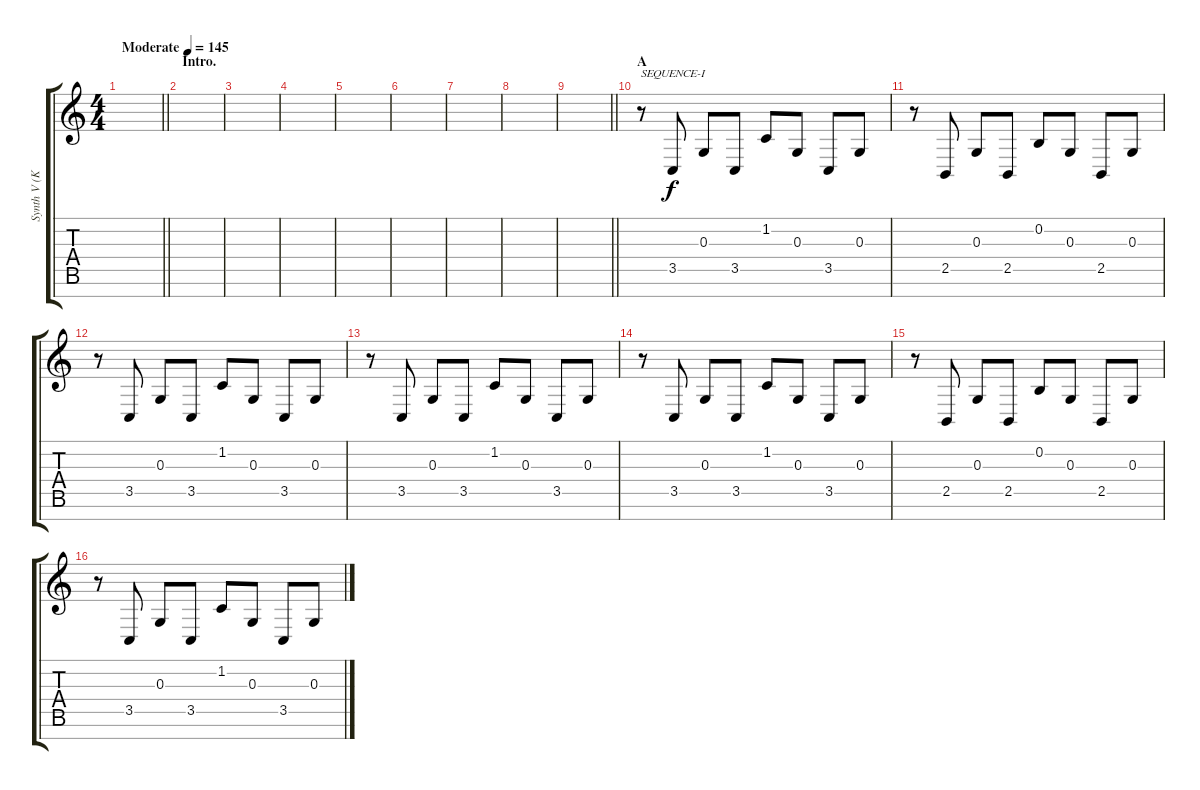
\track ("Synth V (Kotobuki Tsumugi)" "Synth V (K") {instrument lead1square}
\staff {score tabs}
\tuning (E4 B3 G3 D3 A2 E2 B1) {hide}
\ts (4 4)
\tempo (145 "Moderate")
\clef g2
\barLineRight lightlight
\ks c
|
\section ("" "Intro.")
|
|
|
|
|
|
|
\barLineRight lightlight
|
\section ("" "A")
r.8{txt "SEQUENCE-I"} 3.5.8 0.3.8 3.5.8 1.2.8 0.3.8 3.5.8 0.3.8 |
r.8 2.5.8 0.3.8 2.5.8 0.2.8 0.3.8 2.5.8 0.3.8 |
r.8 3.5.8 0.3.8 3.5.8 1.2.8 0.3.8 3.5.8 0.3.8 |
r.8 3.5.8 0.3.8 3.5.8 1.2.8 0.3.8 3.5.8 0.3.8 |
r.8 3.5.8 0.3.8 3.5.8 1.2.8 0.3.8 3.5.8 0.3.8 |
r.8 2.5.8 0.3.8 2.5.8 0.2.8 0.3.8 2.5.8 0.3.8 |
r.8 3.5.8 0.3.8 3.5.8 1.2.8 0.3.8 3.5.8 0.3.8
